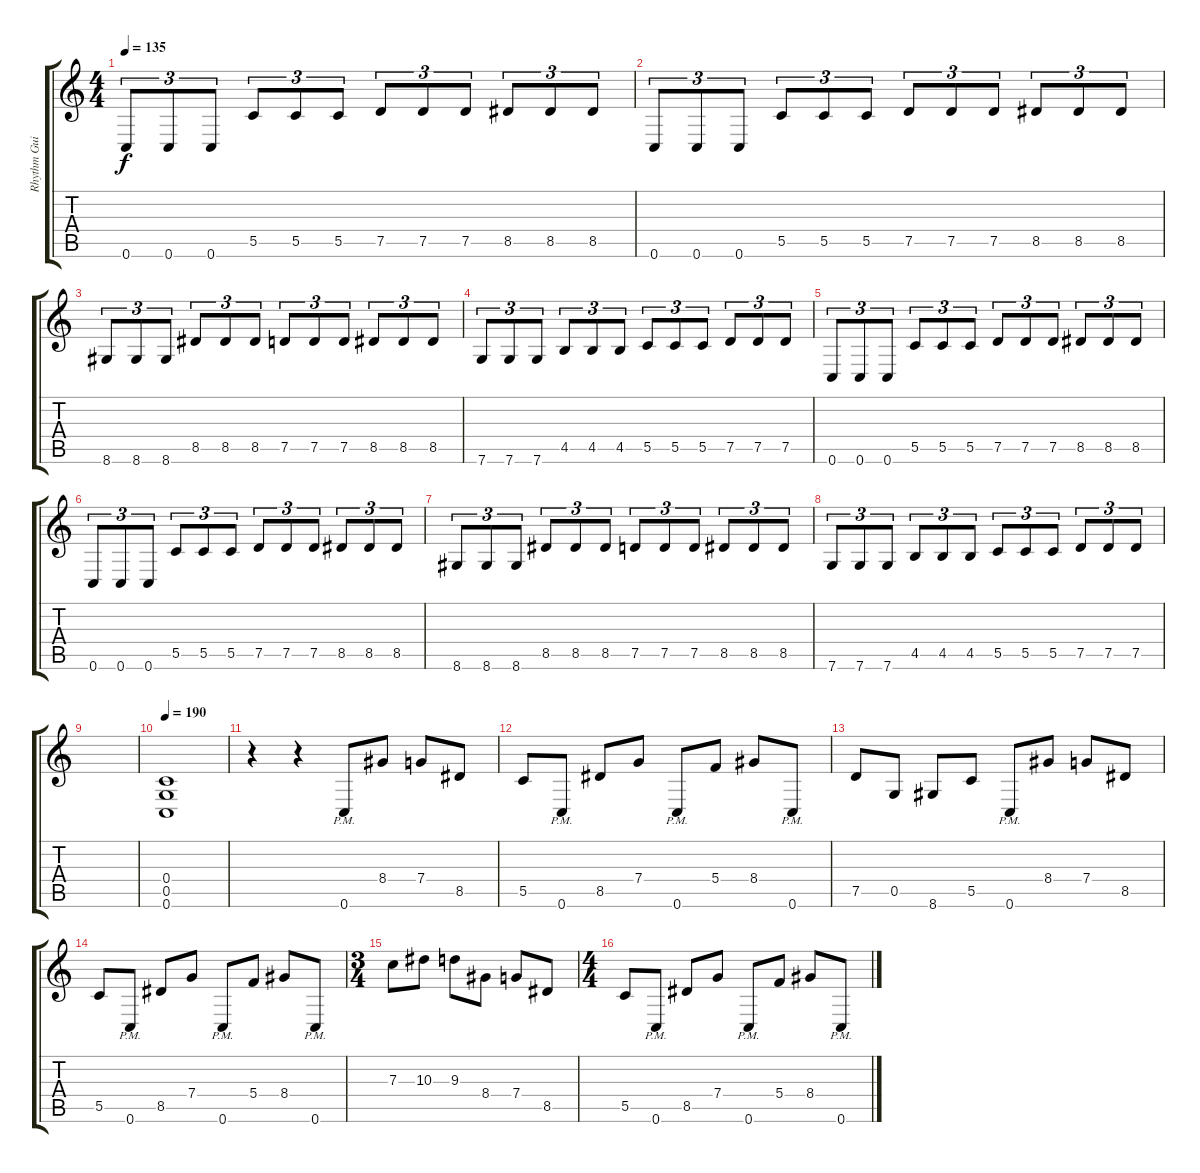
\track ("Rhythm Guitar" "Rhythm Gui") {instrument distortionguitar}
\staff {score tabs}
\tuning (D4 A3 F3 C3 G2 C2) {hide}
\ts (4 4)
\tempo 135
\clef g2
\ks c
0.6.8{tu (3 2) dy f} 0.6.8{tu (3 2)} 0.6.8{tu (3 2)} 5.5.8{tu (3 2)} 5.5.8{tu (3 2)} 5.5.8{tu (3 2)} 7.5.8{tu (3 2)} 7.5.8{tu (3 2)} 7.5.8{tu (3 2)} 8.5.8{tu (3 2)} 8.5.8{tu (3 2)} 8.5.8{tu (3 2)} |
0.6.8{tu (3 2)} 0.6.8{tu (3 2)} 0.6.8{tu (3 2)} 5.5.8{tu (3 2)} 5.5.8{tu (3 2)} 5.5.8{tu (3 2)} 7.5.8{tu (3 2)} 7.5.8{tu (3 2)} 7.5.8{tu (3 2)} 8.5.8{tu (3 2)} 8.5.8{tu (3 2)} 8.5.8{tu (3 2)} |
8.6.8{tu (3 2)} 8.6.8{tu (3 2)} 8.6.8{tu (3 2)} 8.5.8{tu (3 2)} 8.5.8{tu (3 2)} 8.5.8{tu (3 2)} 7.5.8{tu (3 2)} 7.5.8{tu (3 2)} 7.5.8{tu (3 2)} 8.5.8{tu (3 2)} 8.5.8{tu (3 2)} 8.5.8{tu (3 2)} |
7.6.8{tu (3 2)} 7.6.8{tu (3 2)} 7.6.8{tu (3 2)} 4.5.8{tu (3 2)} 4.5.8{tu (3 2)} 4.5.8{tu (3 2)} 5.5.8{tu (3 2)} 5.5.8{tu (3 2)} 5.5.8{tu (3 2)} 7.5.8{tu (3 2)} 7.5.8{tu (3 2)} 7.5.8{tu (3 2)} |
0.6.8{tu (3 2)} 0.6.8{tu (3 2)} 0.6.8{tu (3 2)} 5.5.8{tu (3 2)} 5.5.8{tu (3 2)} 5.5.8{tu (3 2)} 7.5.8{tu (3 2)} 7.5.8{tu (3 2)} 7.5.8{tu (3 2)} 8.5.8{tu (3 2)} 8.5.8{tu (3 2)} 8.5.8{tu (3 2)} |
0.6.8{tu (3 2)} 0.6.8{tu (3 2)} 0.6.8{tu (3 2)} 5.5.8{tu (3 2)} 5.5.8{tu (3 2)} 5.5.8{tu (3 2)} 7.5.8{tu (3 2)} 7.5.8{tu (3 2)} 7.5.8{tu (3 2)} 8.5.8{tu (3 2)} 8.5.8{tu (3 2)} 8.5.8{tu (3 2)} |
8.6.8{tu (3 2)} 8.6.8{tu (3 2)} 8.6.8{tu (3 2)} 8.5.8{tu (3 2)} 8.5.8{tu (3 2)} 8.5.8{tu (3 2)} 7.5.8{tu (3 2)} 7.5.8{tu (3 2)} 7.5.8{tu (3 2)} 8.5.8{tu (3 2)} 8.5.8{tu (3 2)} 8.5.8{tu (3 2)} |
7.6.8{tu (3 2)} 7.6.8{tu (3 2)} 7.6.8{tu (3 2)} 4.5.8{tu (3 2)} 4.5.8{tu (3 2)} 4.5.8{tu (3 2)} 5.5.8{tu (3 2)} 5.5.8{tu (3 2)} 5.5.8{tu (3 2)} 7.5.8{tu (3 2)} 7.5.8{tu (3 2)} 7.5.8{tu (3 2)} |
|
\tempo 190
(0.4 0.5 0.6).1 |
r.4 r.4 0.6{pm}.8 8.4.8 7.4.8 8.5.8 |
5.5.8 0.6{pm}.8 8.5.8 7.4.8 0.6{pm}.8 5.4.8 8.4.8 0.6{pm}.8 |
7.5.8 0.5.8 8.6.8 5.5.8 0.6{pm}.8 8.4.8 7.4.8 8.5.8 |
5.5.8 0.6{pm}.8 8.5.8 7.4.8 0.6{pm}.8 5.4.8 8.4.8 0.6{pm}.8 |
\ts (3 4)
7.3.8 10.3.8 9.3.8 8.4.8 7.4.8 8.5.8 |
\ts (4 4)
5.5.8 0.6{pm}.8 8.5.8 7.4.8 0.6{pm}.8 5.4.8 8.4.8 0.6{pm}.8
